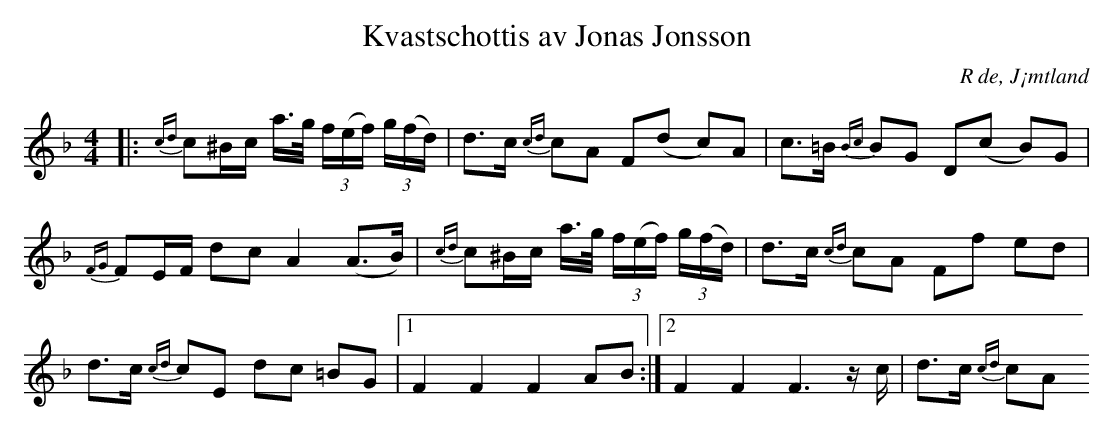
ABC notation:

X:1
T:Kvastschottis av Jonas Jonsson
O:R de, J¡mtland
M:4/4
L:1/16
K:F
|: {cd}c2^Bc a>g (3f(ef) (3g(fd) | d2>c2 {cd}c2A2 F2(d2- c2)A2 | c2>=B2 {Bc}B2G2 D2(c2- B2)G2 | {FG}F2EF d2c2 A4 (A2>B2) | {cd}c2^Bc a>g (3f(ef) (3g(fd) | d2>c2 {cd}c2A2 F2f2 e2d2 | d2>c2 {cd}c2E2 d2c2 =B2G2 |1 F4 F4 F4 A2B2 :|2 F4 F4 F4> z2c | d2>c2 {cd}c2A2
